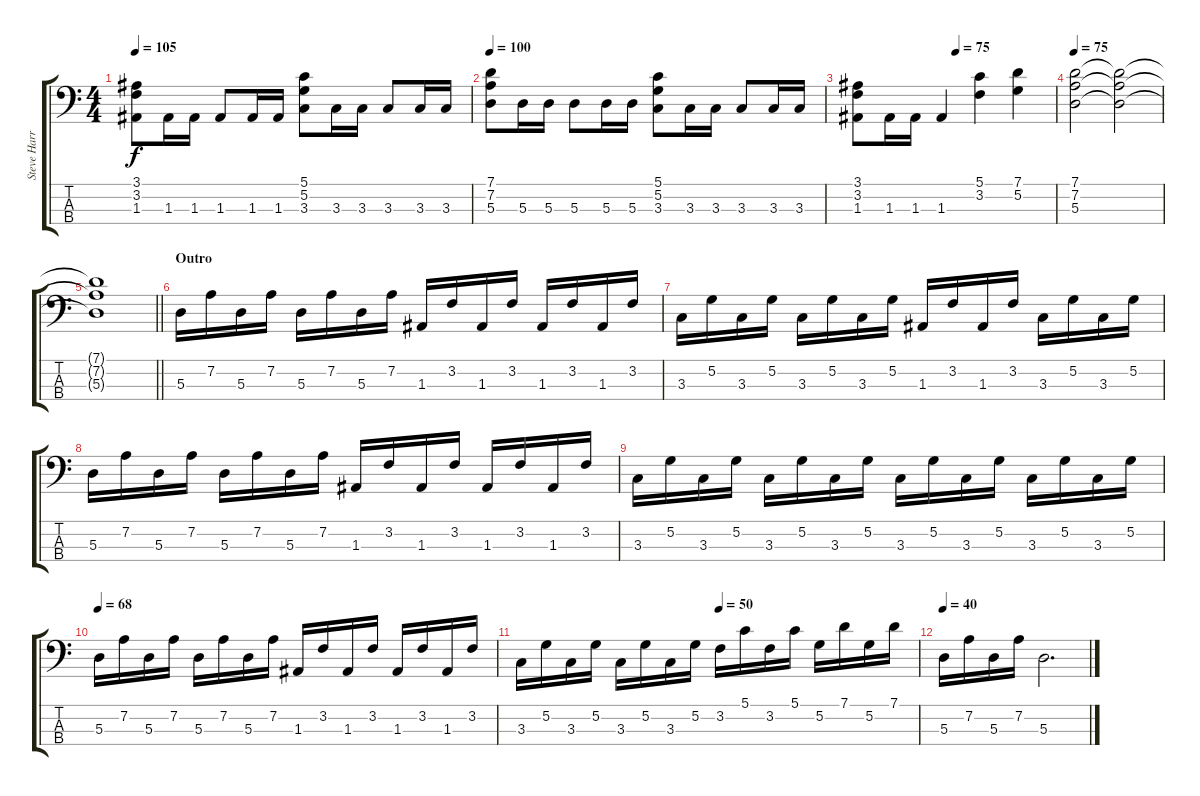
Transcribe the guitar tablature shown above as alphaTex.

\track ("Steve Harris" "Steve Harr") {instrument electricbassfinger}
\staff {score tabs}
\tuning (G2 D2 A1 E1) {hide}
\ts (4 4)
\tempo 105
\clef f4
\ks c
(3.1 3.2 1.3).8{dy f} 1.3.16 1.3.16 1.3.8 1.3.16 1.3.16 (5.1 5.2 3.3).8 3.3.16 3.3.16 3.3.8 3.3.16 3.3.16 |
\tempo 100
(7.1 7.2 5.3).8 5.3.16 5.3.16 5.3.8 5.3.16 5.3.16 (5.1 5.2 3.3).8 3.3.16 3.3.16 3.3.8 3.3.16 3.3.16 |
\tempo (75 0.5)
(3.1 3.2 1.3).8 1.3.16 1.3.16 1.3.4 (5.1 3.2).4 (7.1 5.2).4 |
\tempo 75
(7.1 7.2 5.3).2 (7.1{t} 7.2{t} 5.3{t}).2{volume 2} |
\barLineRight lightlight
(7.1{t} 7.2{t} 5.3{t}).1 |
\section ("" "Outro")
5.3.16{volume 16} 7.2.16 5.3.16 7.2.16 5.3.16 7.2.16 5.3.16 7.2.16 1.3.16 3.2.16 1.3.16 3.2.16 1.3.16 3.2.16 1.3.16 3.2.16 |
3.3.16 5.2.16 3.3.16 5.2.16 3.3.16 5.2.16 3.3.16 5.2.16 1.3.16 3.2.16 1.3.16 3.2.16 3.3.16 5.2.16 3.3.16 5.2.16 |
5.3.16 7.2.16 5.3.16 7.2.16 5.3.16 7.2.16 5.3.16 7.2.16 1.3.16 3.2.16 1.3.16 3.2.16 1.3.16 3.2.16 1.3.16 3.2.16 |
3.3.16 5.2.16 3.3.16 5.2.16 3.3.16 5.2.16 3.3.16 5.2.16 3.3.16 5.2.16 3.3.16 5.2.16 3.3.16 5.2.16 3.3.16 5.2.16 |
\tempo 68
5.3.16 7.2.16 5.3.16 7.2.16 5.3.16 7.2.16 5.3.16 7.2.16 1.3.16 3.2.16 1.3.16 3.2.16 1.3.16 3.2.16 1.3.16 3.2.16 |
\tempo (50 0.5)
3.3.16 5.2.16 3.3.16 5.2.16 3.3.16 5.2.16 3.3.16 5.2.16 3.2.16 5.1.16 3.2.16 5.1.16 5.2.16 7.1.16 5.2.16 7.1.16 |
\tempo 40
5.3.16 7.2.16 5.3.16 7.2.16 5.3.2{d volume 0}
